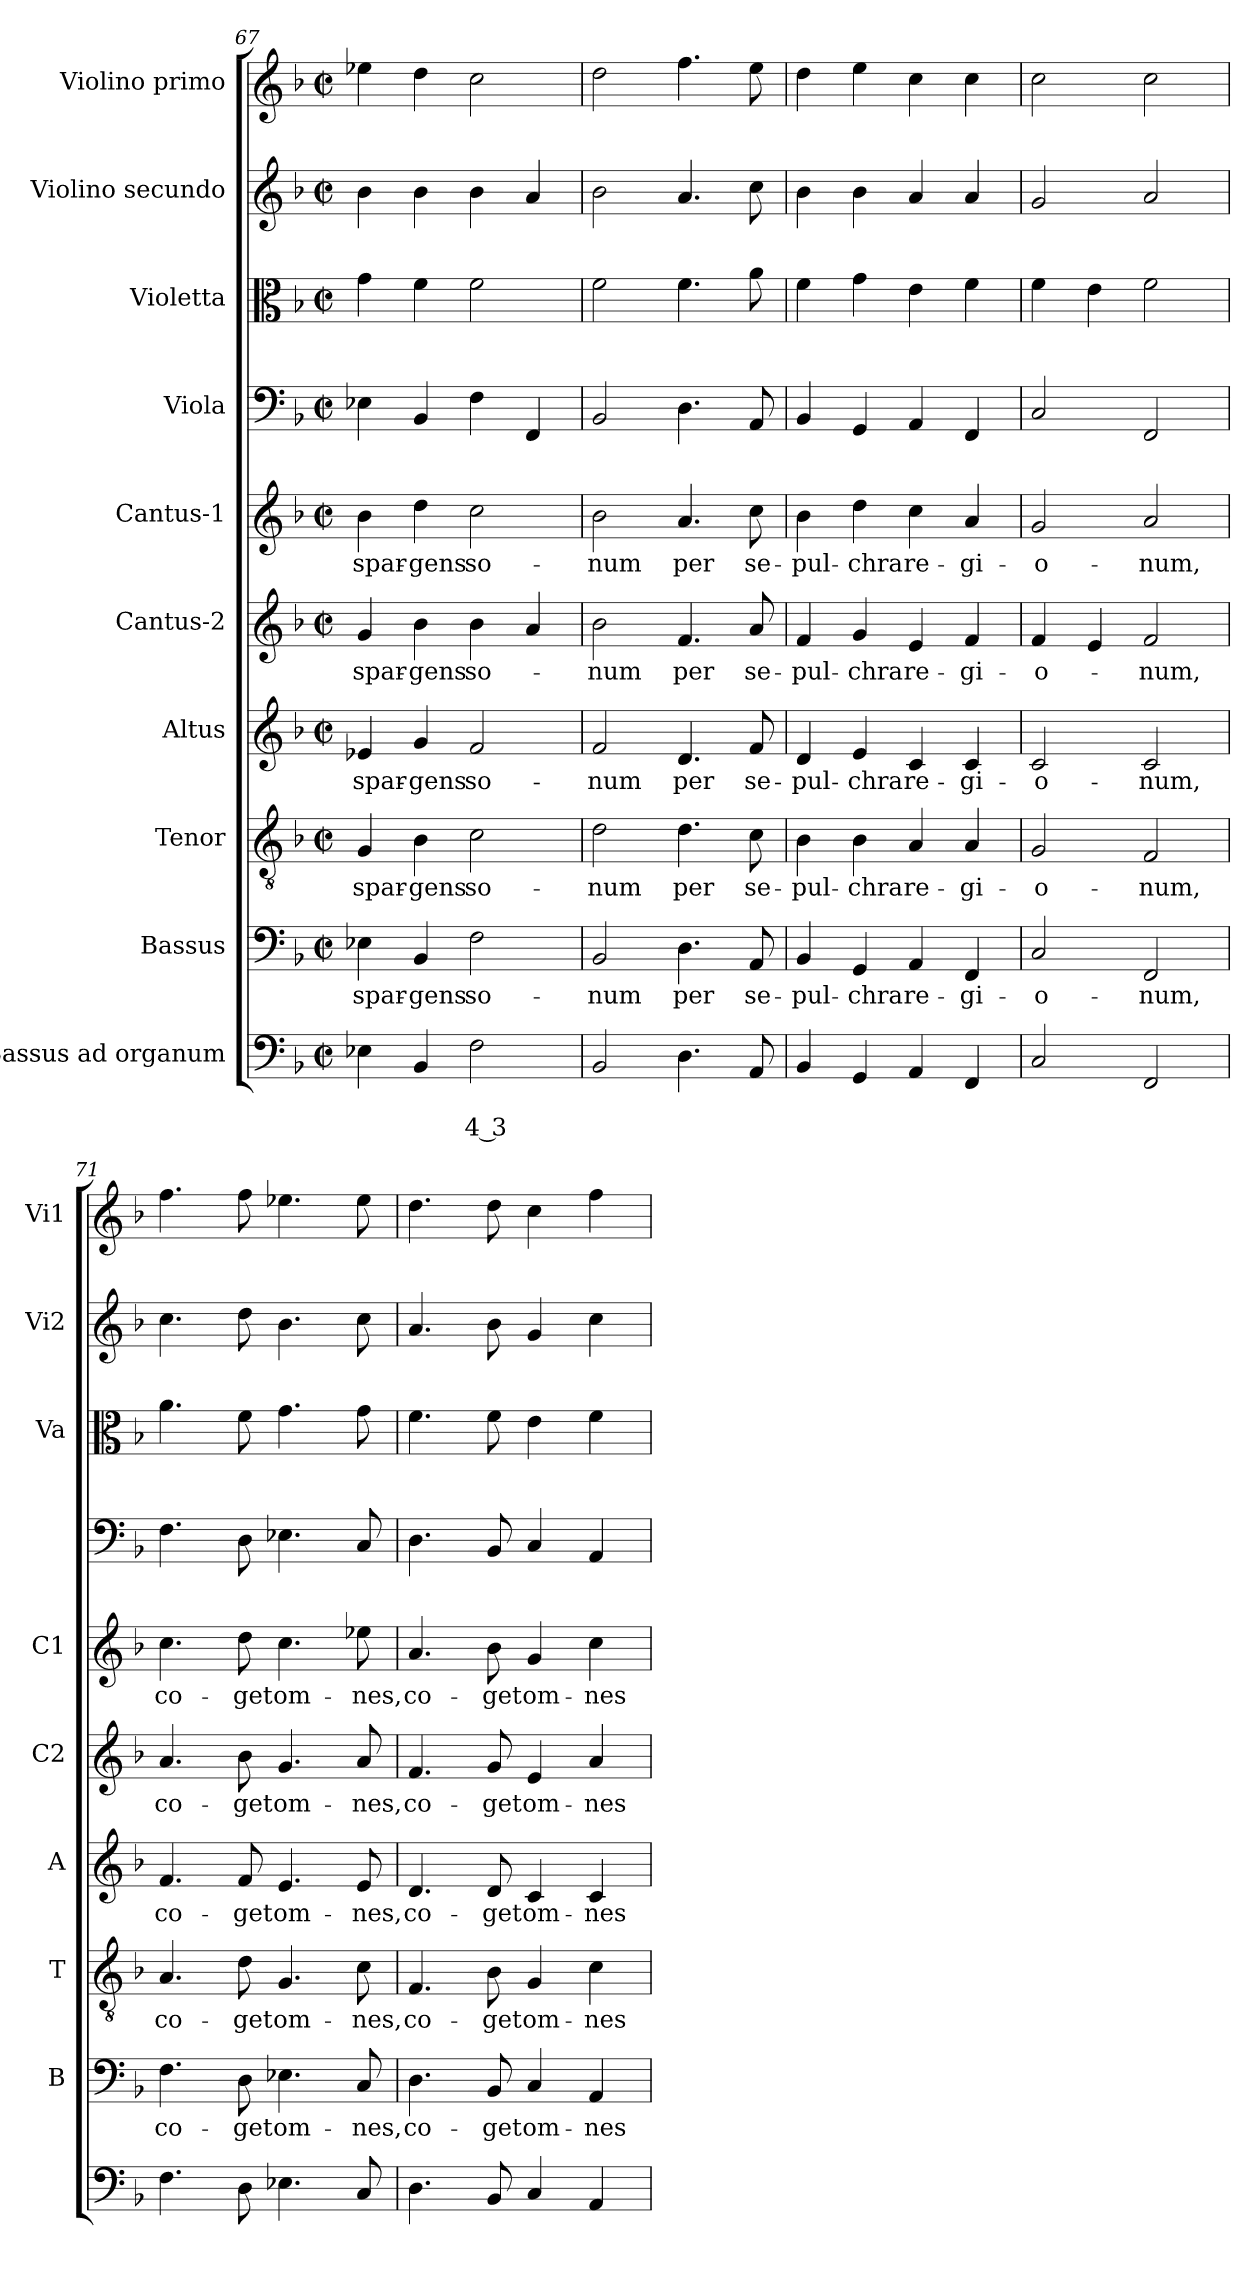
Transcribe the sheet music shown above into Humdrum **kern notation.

**kern	**text	**text	**kern	**text	**kern	**text	**kern	**text	**kern	**text	**kern	**text	**kern	**kern	**kern	**kern
*part10	*part10	*part10	*part9	*part9	*part8	*part8	*part7	*part7	*part6	*part6	*part5	*part5	*part4	*part3	*part2	*part1
*staff10	*staff10	*staff10	*staff9	*staff9	*staff8	*staff8	*staff7	*staff7	*staff6	*staff6	*staff5	*staff5	*staff4	*staff3	*staff2	*staff1
*I"Bassus ad  organum	*	*	*I"Bassus	*	*I"Tenor	*	*I"Altus	*	*I"Cantus-2	*	*I"Cantus-1	*	*I"Viola	*I"Violetta	*I"Violino secundo	*I"Violino primo
*	*	*	*I'B	*	*I'T	*	*I'A	*	*I'C2	*	*I'C1	*	*	*I'Va	*I'Vi2	*I'Vi1
*clefF4	*	*	*clefF4	*	*clefGv2	*	*clefG2	*	*clefG2	*	*clefG2	*	*clefF4	*clefC3	*clefG2	*clefG2
*k[b-]	*	*	*k[b-]	*	*k[b-]	*	*k[b-]	*	*k[b-]	*	*k[b-]	*	*k[b-]	*k[b-]	*k[b-]	*k[b-]
*F:	*	*	*F:	*	*F:	*	*F:	*	*F:	*	*F:	*	*F:	*F:	*F:	*F:
*M2/2	*	*	*M2/2	*	*M2/2	*	*M2/2	*	*M2/2	*	*M2/2	*	*M2/2	*M2/2	*M2/2	*M2/2
*met(c|)	*	*	*met(c|)	*	*met(c|)	*	*met(c|)	*	*met(c|)	*	*met(c|)	*	*met(c|)	*met(c|)	*met(c|)	*met(c|)
=67	=67	=67	=67	=67	=67	=67	=67	=67	=67	=67	=67	=67	=67	=67	=67	=67
!	!	!	!	!LO:LY:b	!	!LO:LY:b	!	!LO:LY:b	!	!LO:LY:b	!	!LO:LY:b	!	!	!	!
4E-X\	.	.	4E-X\	spar-	4G/	spar-	4e-X/	spar-	4g/	spar-	4b-\	spar-	4E-X\	4g\	4b-\	4ee-X\
!	!	!	!	!LO:LY:b	!	!LO:LY:b	!	!LO:LY:b	!	!LO:LY:b	!	!LO:LY:b	!	!	!	!
4BB-/	.	.	4BB-/	-gens	4B-\	-gens	4g/	-gens	4b-\	-gens	4dd\	-gens	4BB-/	4f\	4b-\	4dd\
!	!	!LO:LY:b	!	!LO:LY:b	!	!LO:LY:b	!	!LO:LY:b	!	!LO:LY:b	!	!LO:LY:b	!	!	!	!
2F\	.	4 3	2F\	so-	2c\	so-	2f/	so-	4b-\	so-	2cc\	so-	4F\	2f\	4b-\	2cc\
.	.	.	.	.	.	.	.	.	4a/	.	.	.	4FF/	.	4a/	.
=68	=68	=68	=68	=68	=68	=68	=68	=68	=68	=68	=68	=68	=68	=68	=68	=68
!	!	!	!	!LO:LY:b	!	!LO:LY:b	!	!LO:LY:b	!	!LO:LY:b	!	!LO:LY:b	!	!	!	!
2BB-/	.	.	2BB-/	-num	2d\	-num	2f/	-num	2b-\	-num	2b-\	-num	2BB-/	2f\	2b-\	2dd\
!	!	!	!	!LO:LY:b	!	!LO:LY:b	!	!LO:LY:b	!	!LO:LY:b	!	!LO:LY:b	!	!	!	!
4.D\	.	.	4.D\	per	4.d\	per	4.d/	per	4.f/	per	4.a/	per	4.D\	4.f\	4.a/	4.ff\
!	!	!	!	!LO:LY:b	!	!LO:LY:b	!	!LO:LY:b	!	!LO:LY:b	!	!LO:LY:b	!	!	!	!
8AA/	.	.	8AA/	se-	8c\	se-	8f/	se-	8a/	se-	8cc\	se-	8AA/	8a\	8cc\	8ee\
=69	=69	=69	=69	=69	=69	=69	=69	=69	=69	=69	=69	=69	=69	=69	=69	=69
!	!	!	!	!LO:LY:b	!	!LO:LY:b	!	!LO:LY:b	!	!LO:LY:b	!	!LO:LY:b	!	!	!	!
4BB-/	.	.	4BB-/	-pul-	4B-\	-pul-	4d/	-pul-	4f/	-pul-	4b-\	-pul-	4BB-/	4f\	4b-\	4dd\
!	!	!	!	!LO:LY:b	!	!LO:LY:b	!	!LO:LY:b	!	!LO:LY:b	!	!LO:LY:b	!	!	!	!
4GG/	.	.	4GG/	-chra	4B-\	-chra	4e/	-chra	4g/	-chra	4dd\	-chra	4GG/	4g\	4b-\	4ee\
!	!	!	!	!LO:LY:b	!	!LO:LY:b	!	!LO:LY:b	!	!LO:LY:b	!	!LO:LY:b	!	!	!	!
4AA/	.	.	4AA/	re-	4A/	re-	4c/	re-	4e/	re-	4cc\	re-	4AA/	4e\	4a/	4cc\
!	!	!	!	!LO:LY:b	!	!LO:LY:b	!	!LO:LY:b	!	!LO:LY:b	!	!LO:LY:b	!	!	!	!
4FF/	.	.	4FF/	-gi-	4A/	-gi-	4c/	-gi-	4f/	-gi-	4a/	-gi-	4FF/	4f\	4a/	4cc\
=70	=70	=70	=70	=70	=70	=70	=70	=70	=70	=70	=70	=70	=70	=70	=70	=70
!	!	!	!	!LO:LY:b	!	!LO:LY:b	!	!LO:LY:b	!	!LO:LY:b	!	!LO:LY:b	!	!	!	!
2C/	.	.	2C/	-o-	2G/	-o-	2c/	-o-	4f/	-o-	2g/	-o-	2C/	4f\	2g/	2cc\
.	.	.	.	.	.	.	.	.	4e/	.	.	.	.	4e\	.	.
!	!	!	!	!LO:LY:b	!	!LO:LY:b	!	!LO:LY:b	!	!LO:LY:b	!	!LO:LY:b	!	!	!	!
2FF/	.	.	2FF/	-num,	2F/	-num,	2c/	-num,	2f/	-num,	2a/	-num,	2FF/	2f\	2a/	2cc\
=71	=71	=71	=71	=71	=71	=71	=71	=71	=71	=71	=71	=71	=71	=71	=71	=71
!	!	!	!	!LO:LY:b	!	!LO:LY:b	!	!LO:LY:b	!	!LO:LY:b	!	!LO:LY:b	!	!	!	!
4.F\	.	.	4.F\	co-	4.A/	co-	4.f/	co-	4.a/	co-	4.cc\	co-	4.F\	4.a\	4.cc\	4.ff\
!	!	!	!	!LO:LY:b	!	!LO:LY:b	!	!LO:LY:b	!	!LO:LY:b	!	!LO:LY:b	!	!	!	!
8D\	.	.	8D\	-get	8d\	-get	8f/	-get	8b-\	-get	8dd\	-get	8D\	8f\	8dd\	8ff\
!	!	!	!	!LO:LY:b	!	!LO:LY:b	!	!LO:LY:b	!	!LO:LY:b	!	!LO:LY:b	!	!	!	!
4.E-X\	.	.	4.E-X\	om-	4.G/	om-	4.e/	om-	4.g/	om-	4.cc\	om-	4.E-X\	4.g\	4.b-\	4.ee-X\
!	!	!	!	!LO:LY:b	!	!LO:LY:b	!	!LO:LY:b	!	!LO:LY:b	!	!LO:LY:b	!	!	!	!
8C/	.	.	8C/	-nes,	8c\	-nes,	8e/	-nes,	8a/	-nes,	8ee-X\	-nes,	8C/	8g\	8cc\	8ee-\
=72	=72	=72	=72	=72	=72	=72	=72	=72	=72	=72	=72	=72	=72	=72	=72	=72
!	!	!	!	!LO:LY:b	!	!LO:LY:b	!	!LO:LY:b	!	!LO:LY:b	!	!LO:LY:b	!	!	!	!
4.D\	.	.	4.D\	co-	4.F/	co-	4.d/	co-	4.f/	co-	4.a/	co-	4.D\	4.f\	4.a/	4.dd\
!	!	!	!	!LO:LY:b	!	!LO:LY:b	!	!LO:LY:b	!	!LO:LY:b	!	!LO:LY:b	!	!	!	!
8BB-/	.	.	8BB-/	-get	8B-\	-get	8d/	-get	8g/	-get	8b-\	-get	8BB-/	8f\	8b-\	8dd\
!	!	!	!	!LO:LY:b	!	!LO:LY:b	!	!LO:LY:b	!	!LO:LY:b	!	!LO:LY:b	!	!	!	!
4C/	.	.	4C/	om-	4G/	om-	4c/	om-	4e/	om-	4g/	om-	4C/	4e\	4g/	4cc\
!	!	!	!	!LO:LY:b	!	!LO:LY:b	!	!LO:LY:b	!	!LO:LY:b	!	!LO:LY:b	!	!	!	!
4AA/	.	.	4AA/	-nes	4c\	-nes	4c/	-nes	4a/	-nes	4cc\	-nes	4AA/	4f\	4cc\	4ff\
=	=	=	=	=	=	=	=	=	=	=	=	=	=	=	=	=
*-	*-	*-	*-	*-	*-	*-	*-	*-	*-	*-	*-	*-	*-	*-	*-	*-
